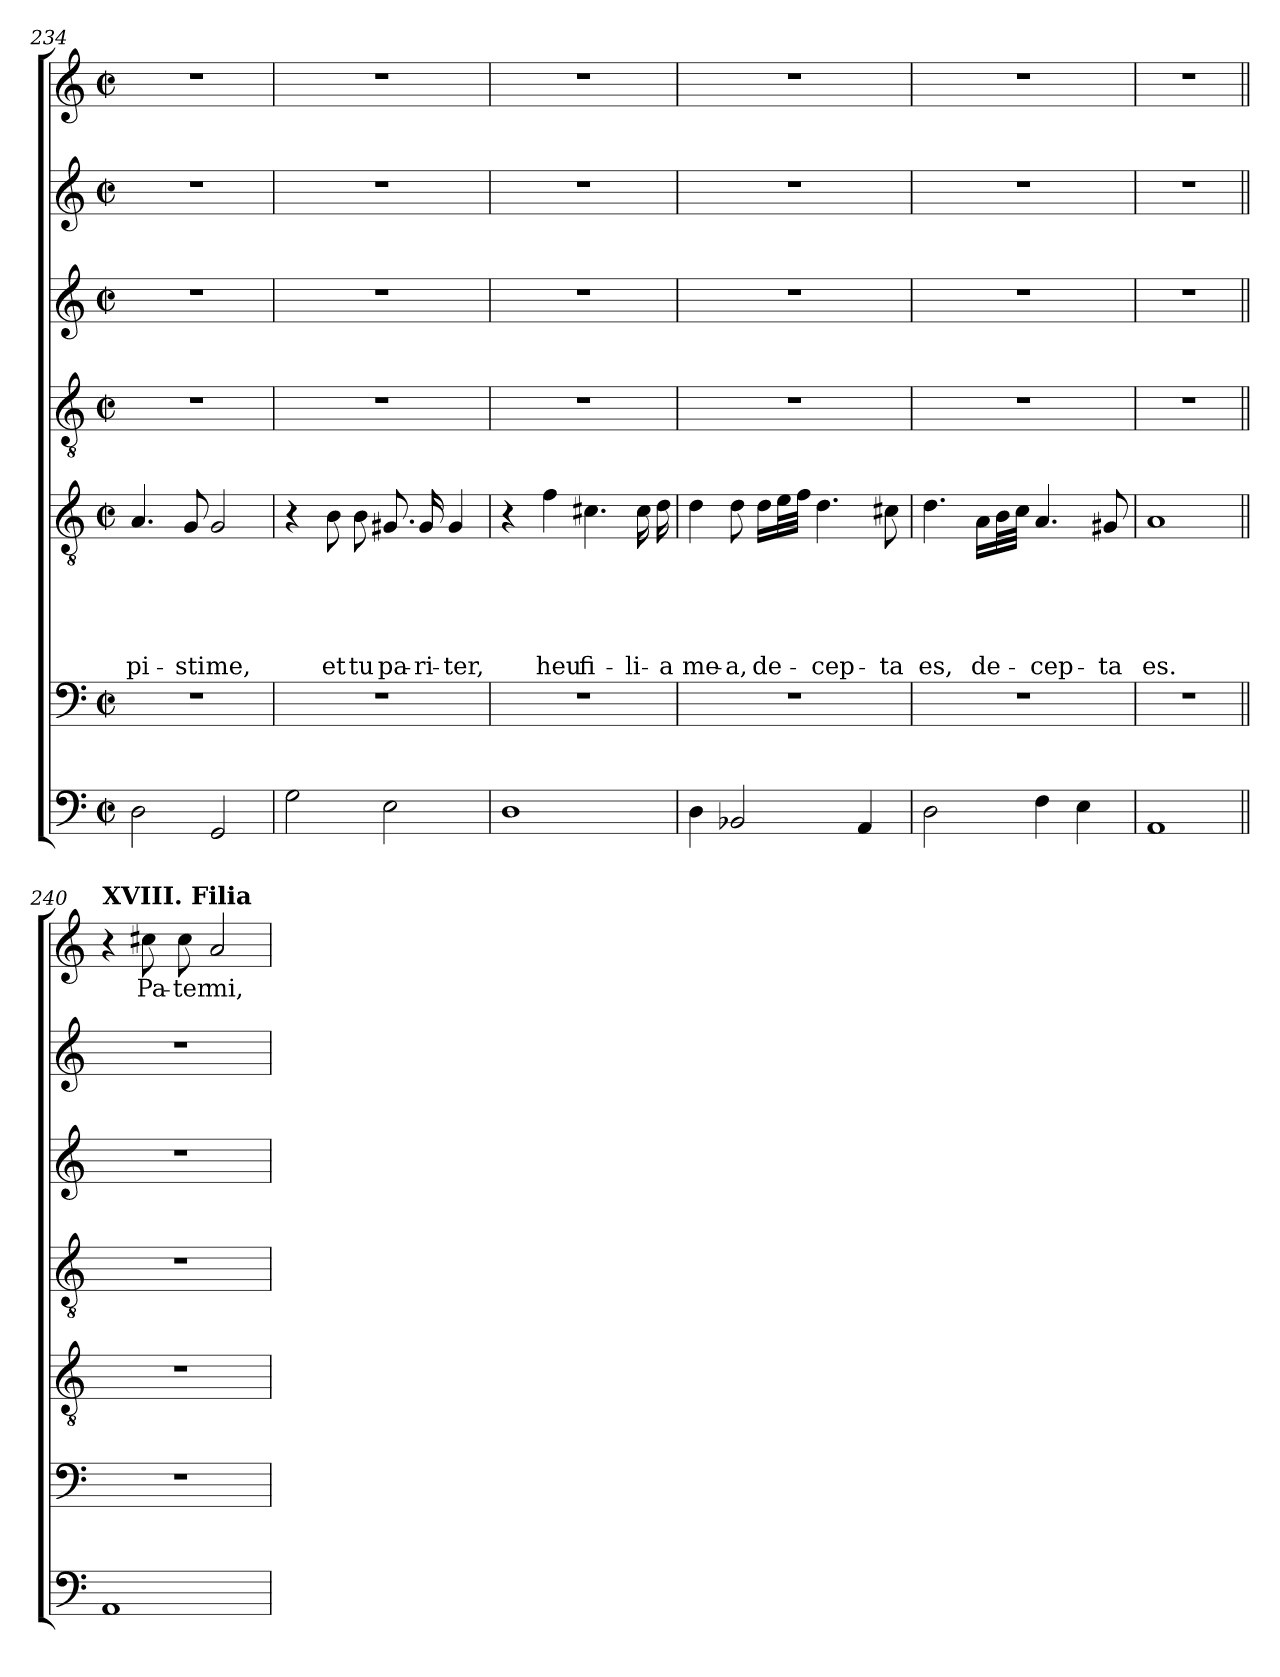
**kern	**kern	**kern	**text	**text	**text	**text	**text	**kern	**kern	**kern	**kern	**text
*part7	*part6	*part5	*part5	*part5	*part5	*part5	*part5	*part4	*part3	*part2	*part1	*part1
*staff7	*staff6	*staff5	*staff5	*staff5	*staff5	*staff5	*staff5	*staff4	*staff3	*staff2	*staff1	*staff1
*clefF4	*clefF4	*clefGv2	*	*	*	*	*	*clefGv2	*clefG2	*clefG2	*clefG2	*
*	*ITrd8c14	*	*	*	*	*	*	*	*	*	*	*
*k[]	*k[]	*k[]	*	*	*	*	*	*k[]	*k[]	*k[]	*k[]	*
*C:	*C:	*C:	*	*	*	*	*	*C:	*C:	*C:	*C:	*
*M2/2	*M2/2	*M2/2	*	*	*	*	*	*M2/2	*M2/2	*M2/2	*M2/2	*
*met(c|)	*met(c|)	*met(c|)	*	*	*	*	*	*met(c|)	*met(c|)	*met(c|)	*met(c|)	*
=234	=234	=234	=234	=234	=234	=234	=234	=234	=234	=234	=234	=234
!	!	!	!	!	!	!	!LO:LY:b	!	!	!	!	!
2D\	1r	4.A/	.	.	.	.	-pi-	1r	1r	1r	1r	.
!	!	!	!	!	!	!	!LO:LY:b	!	!	!	!	!
.	.	8G/	.	.	.	.	-sti	.	.	.	.	.
!	!	!	!	!	!	!	!LO:LY:b	!	!	!	!	!
2GG/	.	2G/	.	.	.	.	me,	.	.	.	.	.
!!LO:LB:g=z
=235	=235	=235	=235	=235	=235	=235	=235	=235	=235	=235	=235	=235
2G\	1r	4r	.	.	.	.	.	1r	1r	1r	1r	.
!	!	!	!	!	!	!	!LO:LY:b	!	!	!	!	!
.	.	8B\	.	.	.	.	et	.	.	.	.	.
!	!	!	!	!	!	!	!LO:LY:b	!	!	!	!	!
.	.	8B\	.	.	.	.	tu	.	.	.	.	.
!	!	!	!	!	!	!	!LO:LY:b	!	!	!	!	!
2E\	.	8.G#X/	.	.	.	.	pa-	.	.	.	.	.
!	!	!	!	!	!	!	!LO:LY:b	!	!	!	!	!
.	.	16G#/	.	.	.	.	-ri-	.	.	.	.	.
!	!	!	!	!	!	!	!LO:LY:b	!	!	!	!	!
.	.	4G#/	.	.	.	.	-ter,	.	.	.	.	.
=236	=236	=236	=236	=236	=236	=236	=236	=236	=236	=236	=236	=236
1D	1r	4r	.	.	.	.	.	1r	1r	1r	1r	.
!	!	!	!	!	!	!	!LO:LY:b	!	!	!	!	!
.	.	4f\	.	.	.	.	heu	.	.	.	.	.
!	!	!	!	!	!	!	!LO:LY:b	!	!	!	!	!
.	.	4.c#X\	.	.	.	.	fi-	.	.	.	.	.
!	!	!	!	!	!	!	!LO:LY:b	!	!	!	!	!
.	.	16c#\	.	.	.	.	-li-	.	.	.	.	.
!	!	!	!	!	!	!	!LO:LY:b	!	!	!	!	!
.	.	16d\	.	.	.	.	-a	.	.	.	.	.
=237	=237	=237	=237	=237	=237	=237	=237	=237	=237	=237	=237	=237
!	!	!	!	!	!	!	!LO:LY:b	!	!	!	!	!
4D\	1r	4d\	.	.	.	.	me-	1r	1r	1r	1r	.
!	!	!	!	!	!	!	!LO:LY:b	!	!	!	!	!
2BB-X/	.	8d\	.	.	.	.	-a,	.	.	.	.	.
!	!	!	!	!	!	!	!LO:LY:b	!	!	!	!	!
.	.	16d\LL	.	.	.	.	de-	.	.	.	.	.
.	.	32e\L	.	.	.	.	.	.	.	.	.	.
.	.	32f\JJJ	.	.	.	.	.	.	.	.	.	.
!	!	!	!	!	!	!	!LO:LY:b	!	!	!	!	!
.	.	4.d\	.	.	.	.	-cep-	.	.	.	.	.
4AA/	.	.	.	.	.	.	.	.	.	.	.	.
!	!	!	!	!	!	!	!LO:LY:b	!	!	!	!	!
.	.	8c#X\	.	.	.	.	-ta	.	.	.	.	.
=238	=238	=238	=238	=238	=238	=238	=238	=238	=238	=238	=238	=238
!	!	!	!	!	!	!	!LO:LY:b	!	!	!	!	!
2D\	1r	4.d\	.	.	.	.	es,	1r	1r	1r	1r	.
!	!	!	!	!	!	!	!LO:LY:b	!	!	!	!	!
.	.	16A\LL	.	.	.	.	de-	.	.	.	.	.
.	.	32B\L	.	.	.	.	.	.	.	.	.	.
.	.	32c\JJJ	.	.	.	.	.	.	.	.	.	.
!	!	!	!	!	!	!	!LO:LY:b	!	!	!	!	!
4F\	.	4.A/	.	.	.	.	-cep-	.	.	.	.	.
4E\	.	.	.	.	.	.	.	.	.	.	.	.
!	!	!	!	!	!	!	!LO:LY:b	!	!	!	!	!
.	.	8G#X/	.	.	.	.	-ta	.	.	.	.	.
=239	=239	=239	=239	=239	=239	=239	=239	=239	=239	=239	=239	=239
!	!	!	!	!	!	!	!LO:LY:b	!	!	!	!	!
1AA	1r	1A	.	.	.	.	es.	1r	1r	1r	1r	.
!!LO:PB:g=z
=240||	=240||	=240||	=240||	=240||	=240||	=240||	=240||	=240||	=240||	=240||	=240||	=240||
!	!	!	!	!	!	!	!	!	!	!	!LO:TX:a:B:t=XVIII. Filia	!
1AA	1r	1r	.	.	.	.	.	1r	1r	1r	4r	.
!	!	!	!	!	!	!	!	!	!	!	!	!LO:LY:b
.	.	.	.	.	.	.	.	.	.	.	8cc#X\	Pa-
!	!	!	!	!	!	!	!	!	!	!	!	!LO:LY:b
.	.	.	.	.	.	.	.	.	.	.	8cc#\	-ter
!	!	!	!	!	!	!	!	!	!	!	!	!LO:LY:b
.	.	.	.	.	.	.	.	.	.	.	2a/	mi,
=	=	=	=	=	=	=	=	=	=	=	=	=
*-	*-	*-	*-	*-	*-	*-	*-	*-	*-	*-	*-	*-
